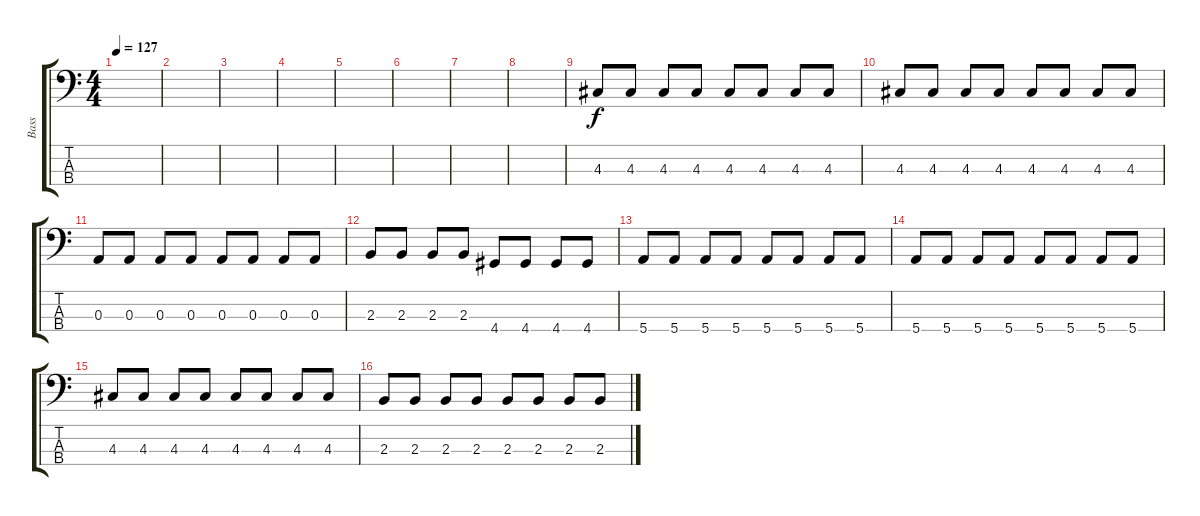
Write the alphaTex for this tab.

\track ("Bass" "Bass") {instrument electricbasspick}
\staff {score tabs}
\tuning (G2 D2 A1 E1) {hide}
\ts (4 4)
\tempo 127
\clef f4
\ks c
|
|
|
|
|
|
|
|
4.3.8 4.3.8 4.3.8 4.3.8 4.3.8 4.3.8 4.3.8 4.3.8 |
4.3.8 4.3.8 4.3.8 4.3.8 4.3.8 4.3.8 4.3.8 4.3.8 |
0.3.8 0.3.8 0.3.8 0.3.8 0.3.8 0.3.8 0.3.8 0.3.8 |
2.3.8 2.3.8 2.3.8 2.3.8 4.4.8 4.4.8 4.4.8 4.4.8 |
5.4.8 5.4.8 5.4.8 5.4.8 5.4.8 5.4.8 5.4.8 5.4.8 |
5.4.8 5.4.8 5.4.8 5.4.8 5.4.8 5.4.8 5.4.8 5.4.8 |
4.3.8 4.3.8 4.3.8 4.3.8 4.3.8 4.3.8 4.3.8 4.3.8 |
2.3.8 2.3.8 2.3.8 2.3.8 2.3.8 2.3.8 2.3.8 2.3.8
